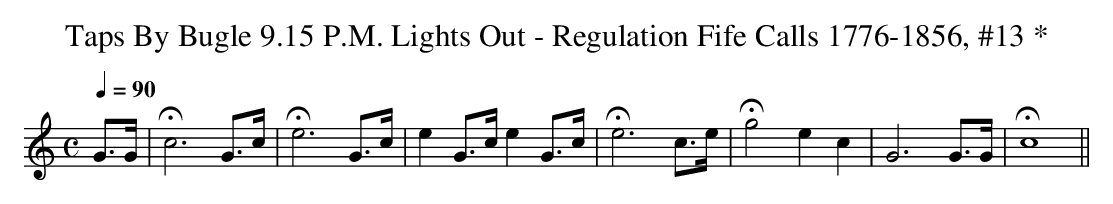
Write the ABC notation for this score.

X:1
T:Taps By Bugle 9.15 P.M. Lights Out - Regulation Fife Calls 1776-1856, #13 *
M:C
L:1/8
Q:1/4=90
K:C
G>G|Hc6 G>c|He6 G>c|e2 G>c e2 G>c|He6 c>e|Hg4 e2 c2|G6 G>G|Hc8||
